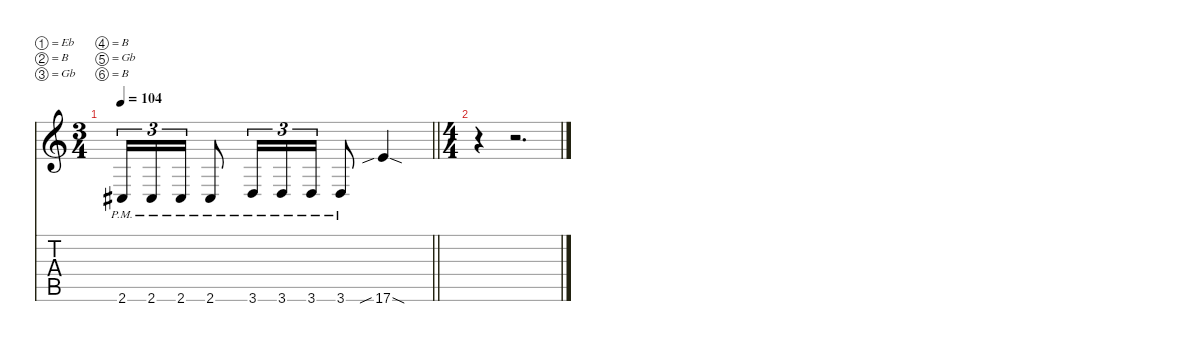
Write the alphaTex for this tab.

\defaultSystemsLayout 4
\hideDynamics
\bracketExtendMode nobrackets
\singleTrackTrackNamePolicy hidden
\multiTrackTrackNamePolicy hidden
\firstSystemTrackNameMode fullname
\firstSystemTrackNameOrientation horizontal
\otherSystemsTrackNameOrientation horizontal
\track ("Guitar 1" "dist.guit.") {instrument distortionguitar}
\staff {score tabs}
\tuning (Eb4 B3 Gb3 B2 Gb2 B1)
\ts (3 4)
\beaming (8 2 2 2 2)
\tempo 104
\clef g2
\barLineRight lightlight
\ks c
2.6{pm acc #}.16{tu (3 2) dy f beam Up} 2.6{pm acc #}.16{tu (3 2) beam Up} 2.6{pm acc #}.16{tu (3 2) beam Up} 2.6{pm acc #}.8{beam Up} 3.6{pm}.16{tu (3 2) beam Up} 3.6{pm}.16{tu (3 2) beam Up} 3.6{pm}.16{tu (3 2) beam Up} 3.6{pm}.8{beam Up} 17.6{sib sod}.4{beam Up} |
\ts (4 4)
\beaming (8 2 2 2 2)
r.4{beam Down} r.2{d beam Down}
